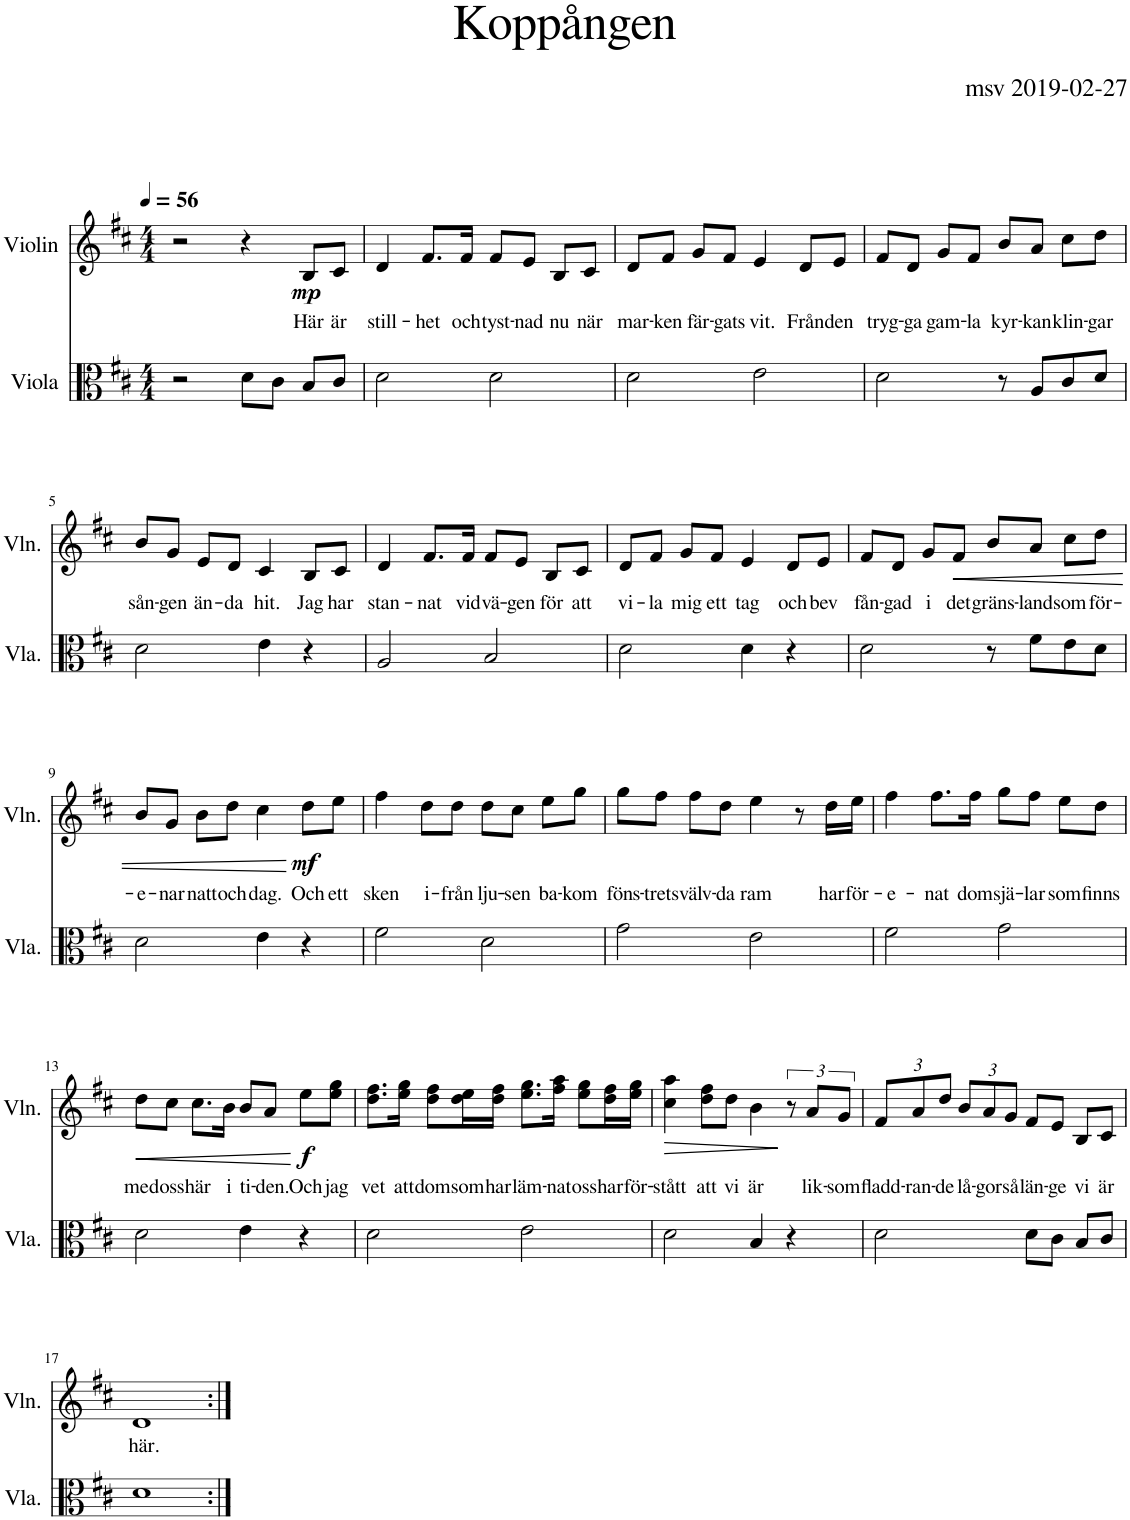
**kern	**kern	**text	**dynam
*part2	*part1	*part1	*part1
*staff2	*staff1	*staff1	*staff1
*I"Viola	*I"Violin	*	*
*I'Vla.	*I'Vln.	*	*
*clefC3	*clefG2	*	*
*k[f#c#]	*k[f#c#]	*	*
*M4/4	*M4/4	*	*
*MM56	*MM56	*	*
=1	=1	=1	=1
2r	2r	.	.
8d\L	4r	.	.
8c#\J	.	.	.
!	!	!LO:LY:b	!LO:DY:b
8B/L	8B/L	Här	mp
!	!	!LO:LY:b	!
8c#/J	8c#/J	är	.
=2	=2	=2	=2
!	!	!LO:LY:b	!
2d\	4d/	still-	.
!	!	!LO:LY:b	!
.	8.f#/L	-het	.
!	!	!LO:LY:b	!
.	16f#/Jk	och	.
!	!	!LO:LY:b	!
2d\	8f#/L	tyst-	.
!	!	!LO:LY:b	!
.	8e/J	-nad	.
!	!	!LO:LY:b	!
.	8B/L	nu	.
!	!	!LO:LY:b	!
.	8c#/J	när	.
=3	=3	=3	=3
!	!	!LO:LY:b	!
2d\	8d/L	mar-	.
!	!	!LO:LY:b	!
.	8f#/J	-ken	.
!	!	!LO:LY:b	!
.	8g/L	fär-	.
!	!	!LO:LY:b	!
.	8f#/J	-gats	.
!	!	!LO:LY:b	!
2e\	4e/	vit.	.
!	!	!LO:LY:b	!
.	8d/L	Från	.
!	!	!LO:LY:b	!
.	8e/J	den	.
=4	=4	=4	=4
!	!	!LO:LY:b	!
2d\	8f#/L	tryg-	.
!	!	!LO:LY:b	!
.	8d/J	-ga	.
!	!	!LO:LY:b	!
.	8g/L	gam-	.
!	!	!LO:LY:b	!
.	8f#/J	-la	.
!	!	!LO:LY:b	!
8r	8b/L	kyr-	.
!	!	!LO:LY:b	!
8A/L	8a/J	-kan	.
!	!	!LO:LY:b	!
8c#/	8cc#\L	klin-	.
!	!	!LO:LY:b	!
8d/J	8dd\J	-gar	.
!!LO:LB:g=z
=5	=5	=5	=5
!	!	!LO:LY:b	!
2d\	8b/L	sån-	.
!	!	!LO:LY:b	!
.	8g/J	-gen	.
!	!	!LO:LY:b	!
.	8e/L	än-	.
!	!	!LO:LY:b	!
.	8d/J	-da	.
!	!	!LO:LY:b	!
4e\	4c#/	hit.	.
!	!	!LO:LY:b	!
4r	8B/L	Jag	.
!	!	!LO:LY:b	!
.	8c#/J	har	.
=6	=6	=6	=6
!	!	!LO:LY:b	!
2A/	4d/	stan-	.
!	!	!LO:LY:b	!
.	8.f#/L	-nat	.
!	!	!LO:LY:b	!
.	16f#/Jk	vid	.
!	!	!LO:LY:b	!
2B/	8f#/L	vä-	.
!	!	!LO:LY:b	!
.	8e/J	-gen	.
!	!	!LO:LY:b	!
.	8B/L	för	.
!	!	!LO:LY:b	!
.	8c#/J	att	.
=7	=7	=7	=7
!	!	!LO:LY:b	!
2d\	8d/L	vi-	.
!	!	!LO:LY:b	!
.	8f#/J	-la	.
!	!	!LO:LY:b	!
.	8g/L	mig	.
!	!	!LO:LY:b	!
.	8f#/J	ett	.
!	!	!LO:LY:b	!
4d\	4e/	tag	.
!	!	!LO:LY:b	!
4r	8d/L	och	.
!	!	!LO:LY:b	!
.	8e/J	bev	.
=8	=8	=8	=8
!	!	!LO:LY:b	!
2d\	8f#/L	fån-	.
!	!	!LO:LY:b	!
.	8d/J	-gad	.
!	!	!LO:LY:b	!
.	8g/L	i	.
!	!	!LO:LY:b	!LO:HP:b
.	8f#/J	det	<
!	!	!LO:LY:b	!
8r	8b/L	gräns-	.
!	!	!LO:LY:b	!
8f#\L	8a/J	-land	.
!	!	!LO:LY:b	!
8e\	8cc#\L	som	.
!	!	!LO:LY:b	!
8d\J	8dd\J	för-	.
!!LO:LB:g=z
=9	=9	=9	=9
!	!	!LO:LY:b	!
2d\	8b/L	-e-	.
!	!	!LO:LY:b	!
.	8g/J	-nar	.
!	!	!LO:LY:b	!
.	8b\L	natt	.
!	!	!LO:LY:b	!
.	8dd\J	och	.
!	!	!LO:LY:b	!
4e\	4cc#\	dag.	.
!	!	!LO:LY:b	!LO:DY:n=1:b
4r	8dd\L	Och	[ mf
!	!	!LO:LY:b	!
.	8ee\J	ett	.
=10	=10	=10	=10
!	!	!LO:LY:b	!
2f#\	4ff#\	sken	.
!	!	!LO:LY:b	!
.	8dd\L	i-	.
!	!	!LO:LY:b	!
.	8dd\J	-från	.
!	!	!LO:LY:b	!
2d\	8dd\L	lju-	.
!	!	!LO:LY:b	!
.	8cc#\J	-sen	.
!	!	!LO:LY:b	!
.	8ee\L	ba-	.
!	!	!LO:LY:b	!
.	8gg\J	-kom	.
=11	=11	=11	=11
!	!	!LO:LY:b	!
2g\	8gg\L	föns-	.
!	!	!LO:LY:b	!
.	8ff#\J	-trets	.
!	!	!LO:LY:b	!
.	8ff#\L	välv-	.
!	!	!LO:LY:b	!
.	8dd\J	-da	.
!	!	!LO:LY:b	!
2e\	4ee\	ram	.
.	8r	.	.
!	!	!LO:LY:b	!
.	16dd\LL	har	.
!	!	!LO:LY:b	!
.	16ee\JJ	för-	.
=12	=12	=12	=12
!	!	!LO:LY:b	!
2f#\	4ff#\	-e-	.
!	!	!LO:LY:b	!
.	8.ff#\L	-nat	.
!	!	!LO:LY:b	!
.	16ff#\Jk	dom	.
!	!	!LO:LY:b	!
2g\	8gg\L	sjä-	.
!	!	!LO:LY:b	!
.	8ff#\J	-lar	.
!	!	!LO:LY:b	!
.	8ee\L	som	.
!	!	!LO:LY:b	!
.	8dd\J	finns	.
!!LO:LB:g=z
=13	=13	=13	=13
!	!	!LO:LY:b	!LO:HP:b
2d\	8dd\L	med	<
!	!	!LO:LY:b	!
.	8cc#\J	oss	.
!	!	!LO:LY:b	!
.	8.cc#\L	här	.
!	!	!LO:LY:b	!
.	16b\Jk	i	.
!	!	!LO:LY:b	!
4e\	8b/L	ti-	.
!	!	!LO:LY:b	!
.	8a/J	-den.	.
!	!	!LO:LY:b	!LO:DY:n=1:b
4r	8ee\L	Och	[ f
!	!	!LO:LY:b	!
.	8ee\ 8gg\J	jag	.
=14	=14	=14	=14
!	!	!LO:LY:b	!
2d\	8.dd\ 8.ff#\L	vet	.
!	!	!LO:LY:b	!
.	16ee\ 16gg\Jk	att	.
!	!	!LO:LY:b	!
.	8dd\ 8ff#\L	dom	.
!	!	!LO:LY:b	!
.	16dd\ 16ee\L	som	.
!	!	!LO:LY:b	!
.	16dd\ 16ff#\JJ	har	.
!	!	!LO:LY:b	!
2e\	8.ee\ 8.gg\L	läm-	.
!	!	!LO:LY:b	!
.	16ff#\ 16aa\Jk	-nat	.
!	!	!LO:LY:b	!
.	8ee\ 8gg\L	oss	.
!	!	!LO:LY:b	!
.	16dd\ 16ff#\L	har	.
!	!	!LO:LY:b	!
.	16ee\ 16gg\JJ	för-	.
=15	=15	=15	=15
!	!	!LO:LY:b	!LO:HP:b
2d\	4cc#\ 4aa\	-stått	>
!	!	!LO:LY:b	!
.	8dd\ 8ff#\L	att	.
!	!	!LO:LY:b	!
.	8dd\J	vi	.
!	!	!LO:LY:b	!
4B/	4b\	är	.
4r	12r	.	]
!	!	!LO:LY:b	!
.	12a/L	lik-	.
!	!	!LO:LY:b	!
.	12g/J	-som	.
=16	=16	=16	=16
*	*Xbrackettup	*	*
!	!	!LO:LY:b	!
2d\	12f#/L	fladd-	.
!	!	!LO:LY:b	!
.	12a/	-ran-	.
!	!	!LO:LY:b	!
.	12dd/J	-de	.
!	!	!LO:LY:b	!
.	12b/L	lå-	.
!	!	!LO:LY:b	!
.	12a/	-gor	.
!	!	!LO:LY:b	!
.	12g/J	så	.
!	!	!LO:LY:b	!
8d\L	8f#/L	län-	.
!	!	!LO:LY:b	!
8c#\J	8e/J	-ge	.
!	!	!LO:LY:b	!
8B/L	8B/L	vi	.
!	!	!LO:LY:b	!
8c#/J	8c#/J	är	.
!!LO:LB:g=z
=17	=17	=17	=17
!	!	!LO:LY:b	!
1d	1d	här.	.
=:|!	=:|!	=:|!	=:|!
*-	*-	*-	*-
